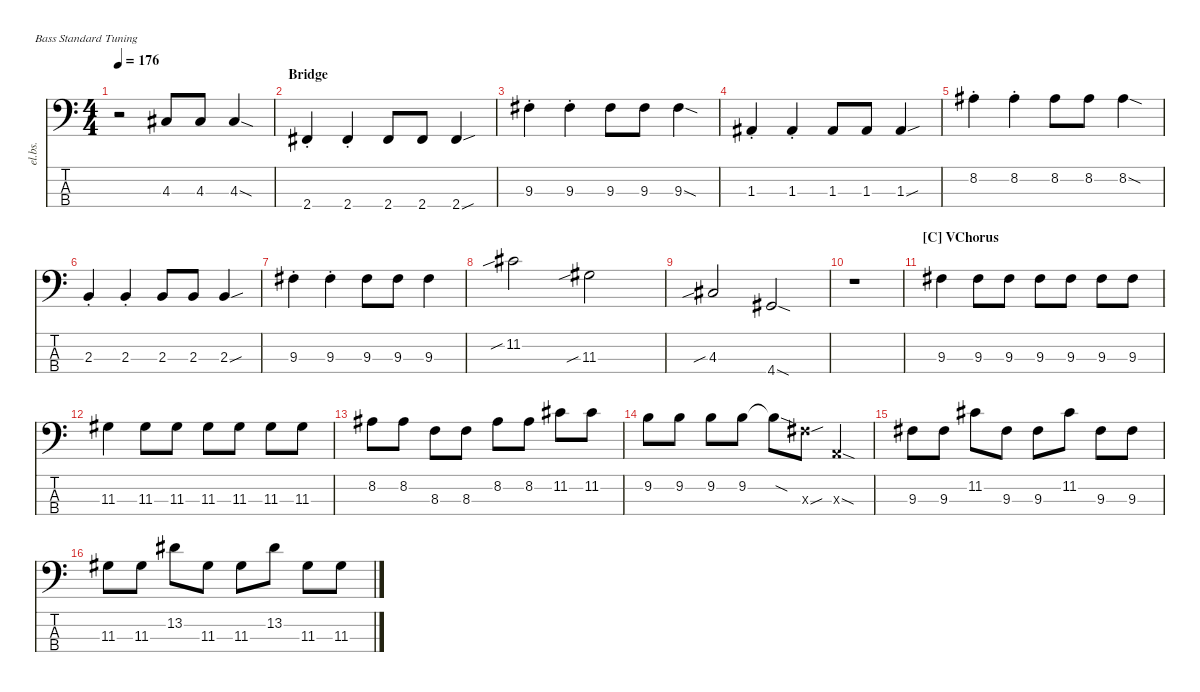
\defaultSystemsLayout 4
\hideDynamics
\bracketExtendMode nobrackets
\track ("Electric Bass" "el.bs.") {instrument electricbassfinger}
\staff {score tabs}
\tuning (G2 D2 A1 E1)
\ts (4 4)
\tempo 176
\clef f4
\ks c
r.2{dy mf beam Down} 4.3{acc #}.8{beam Up} 4.3{acc #}.8{beam Up} 4.3{sod acc #}.4{beam Up} |
\section ("" "Bridge")
2.4{st acc #}.4{beam Up} 2.4{st acc #}.4{beam Up} 2.4{acc #}.8{beam Up} 2.4{acc #}.8{beam Up} 2.4{sou acc #}.4{beam Up} |
9.3{st acc #}.4{beam Down} 9.3{st acc #}.4{beam Down} 9.3{acc #}.8{beam Down} 9.3{acc #}.8{beam Down} 9.3{sod acc #}.4{beam Down} |
1.3{st acc #}.4{beam Up} 1.3{st acc #}.4{beam Up} 1.3{acc #}.8{beam Up} 1.3{acc #}.8{beam Up} 1.3{sou acc #}.4{beam Up} |
8.2{st acc #}.4{beam Down} 8.2{st acc #}.4{beam Down} 8.2{acc #}.8{beam Down} 8.2{acc #}.8{beam Down} 8.2{sod acc #}.4{beam Down} |
2.3{st}.4{beam Up} 2.3{st}.4{beam Up} 2.3.8{beam Up} 2.3.8{beam Up} 2.3{sou}.4{beam Up} |
9.3{st acc #}.4{beam Down} 9.3{st acc #}.4{beam Down} 9.3{acc #}.8{beam Down} 9.3{acc #}.8{beam Down} 9.3{acc #}.4{beam Down} |
11.2{sib acc #}.2{beam Down} 11.3{sib acc #}.2{beam Down} |
4.3{sib acc #}.2{beam Up} 4.4{sod acc #}.2{beam Up} |
r.1{beam Down} |
\section ("C" "VChorus")
9.3{acc #}.4{beam Down} 9.3{acc #}.8{beam Down} 9.3{acc #}.8{beam Down} 9.3{acc #}.8{beam Down} 9.3{acc #}.8{beam Down} 9.3{acc #}.8{beam Down} 9.3{acc #}.8{beam Down} |
11.3{acc #}.4{beam Down} 11.3{acc #}.8{beam Down} 11.3{acc #}.8{beam Down} 11.3{acc #}.8{beam Down} 11.3{acc #}.8{beam Down} 11.3{acc #}.8{beam Down} 11.3{acc #}.8{beam Down} |
8.2{acc #}.8{beam Down} 8.2{acc #}.8{beam Down} 8.3.8{beam Down} 8.3.8{beam Down} 8.2{acc #}.8{beam Down} 8.2{acc #}.8{beam Down} 11.2{acc #}.8{beam Down} 11.2{acc #}.8{beam Down} |
9.2.8{beam Down} 9.2.8{beam Down} 9.2.8{beam Down} 9.2.8{beam Down} 9.2{sod t}.8{beam Down} 9.3{sou x acc #}.8{beam Down} 0.3{sod x}.4{beam Up} |
9.3{acc #}.8{beam Down} 9.3{acc #}.8{beam Down} 11.2{acc #}.8{beam Down} 9.3{acc #}.8{beam Down} 9.3{acc #}.8{beam Down} 11.2{acc #}.8{beam Down} 9.3{acc #}.8{beam Down} 9.3{acc #}.8{beam Down} |
11.3{acc #}.8{beam Down} 11.3{acc #}.8{beam Down} 13.2{acc #}.8{beam Down} 11.3{acc #}.8{beam Down} 11.3{acc #}.8{beam Down} 13.2{acc #}.8{beam Down} 11.3{acc #}.8{beam Down} 11.3{acc #}.8{beam Down}
